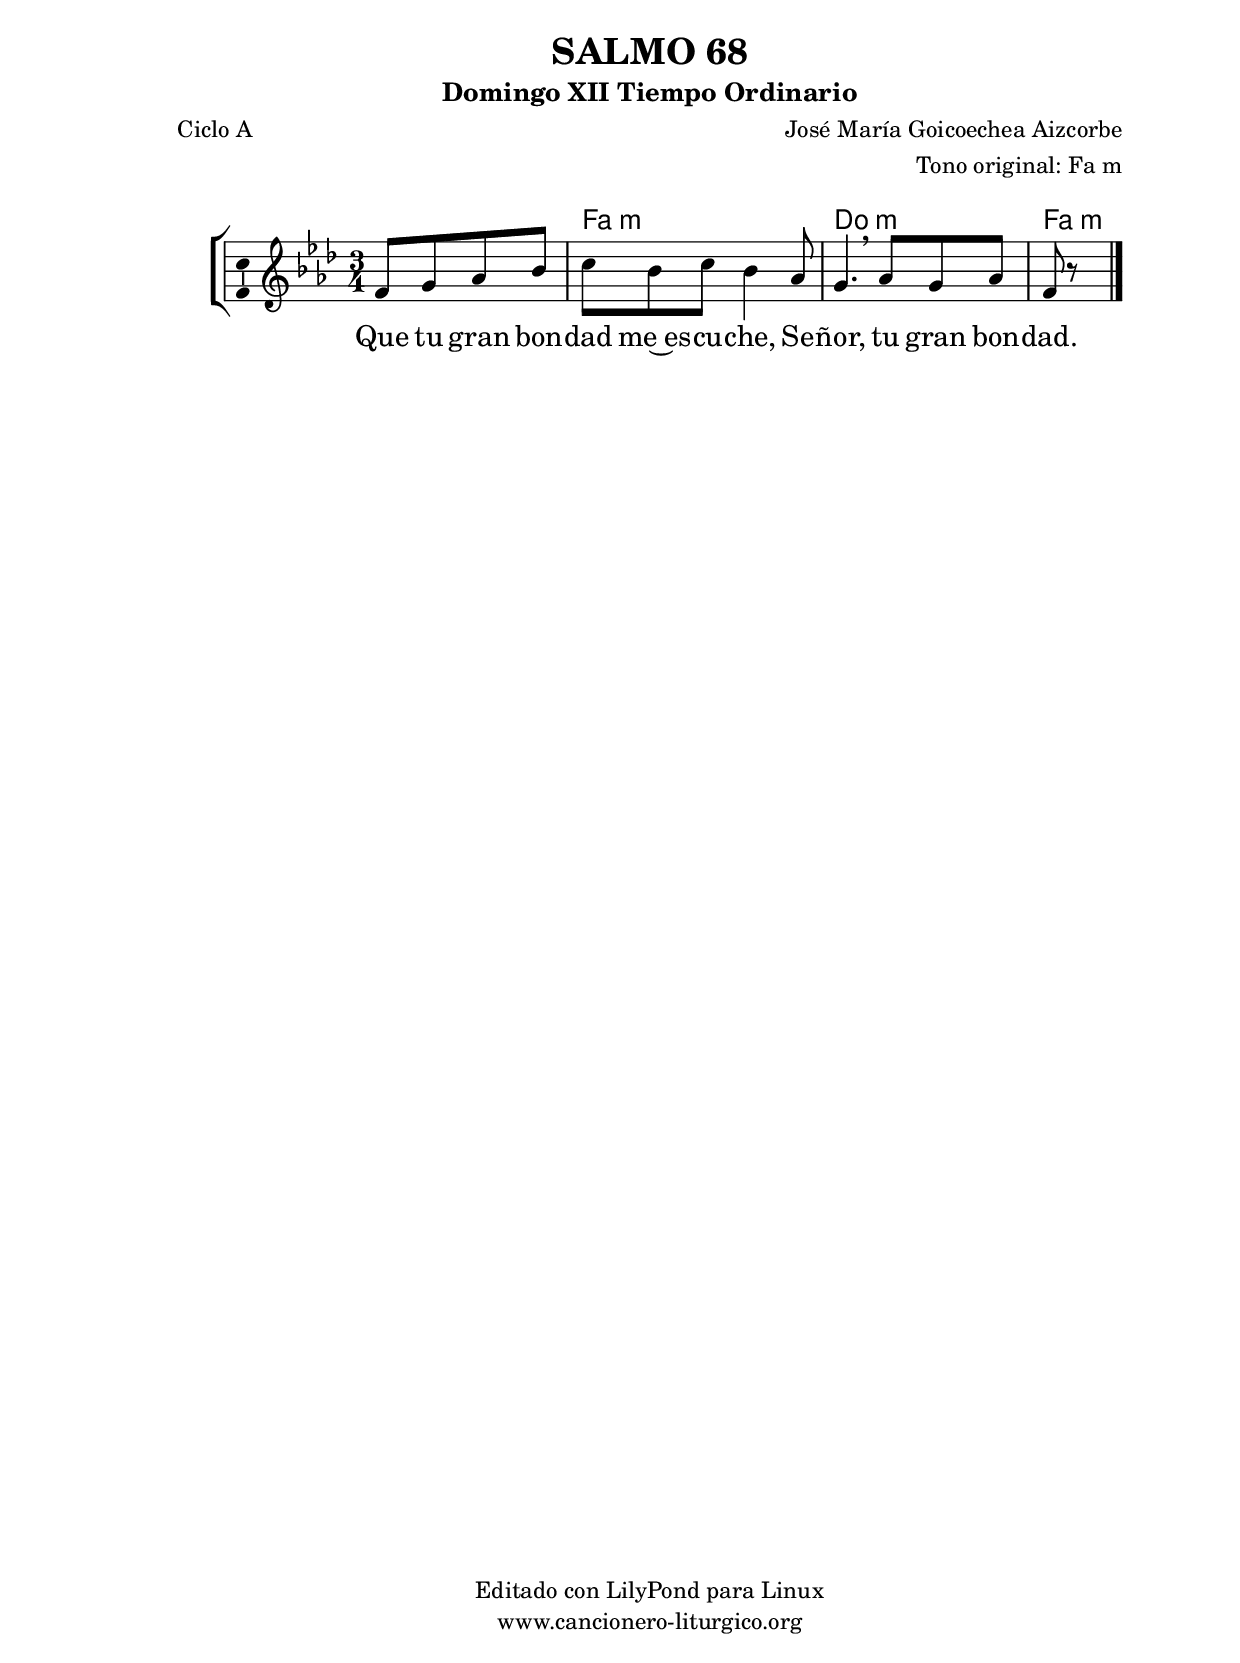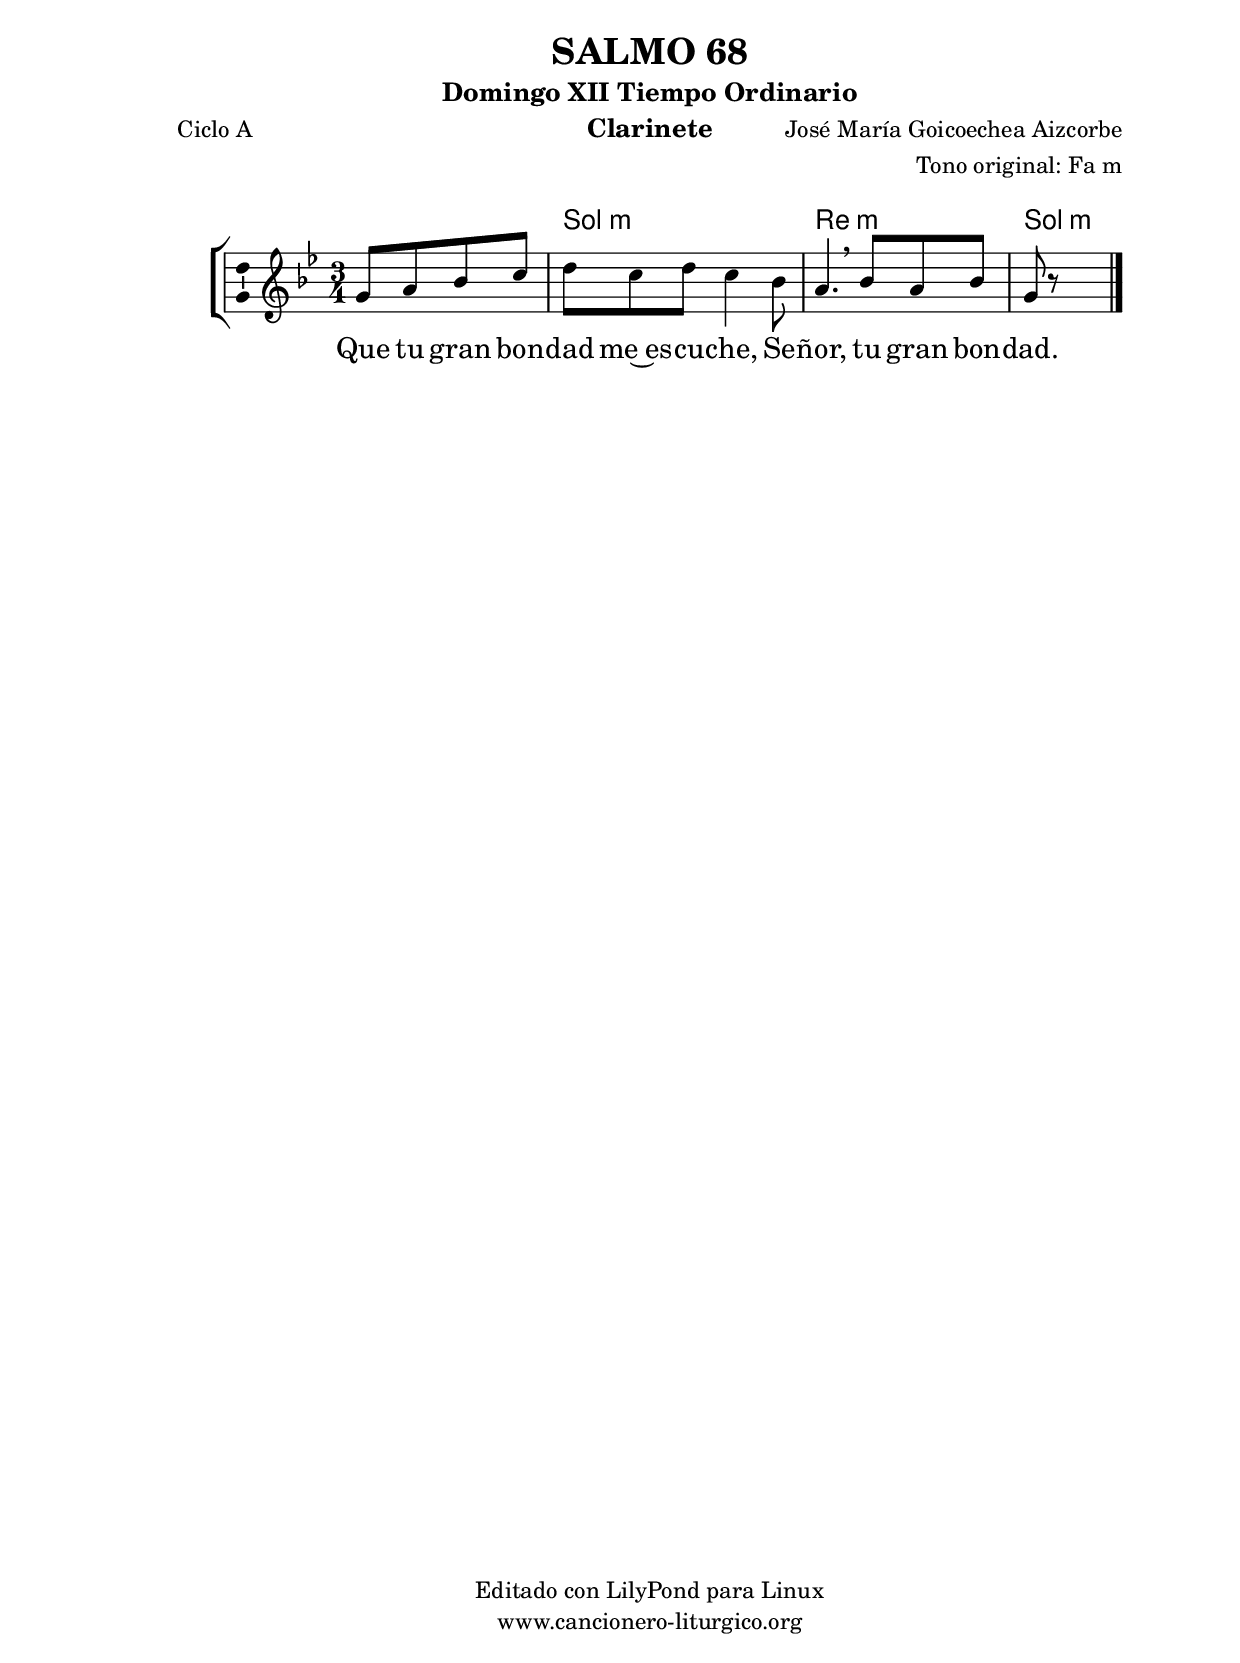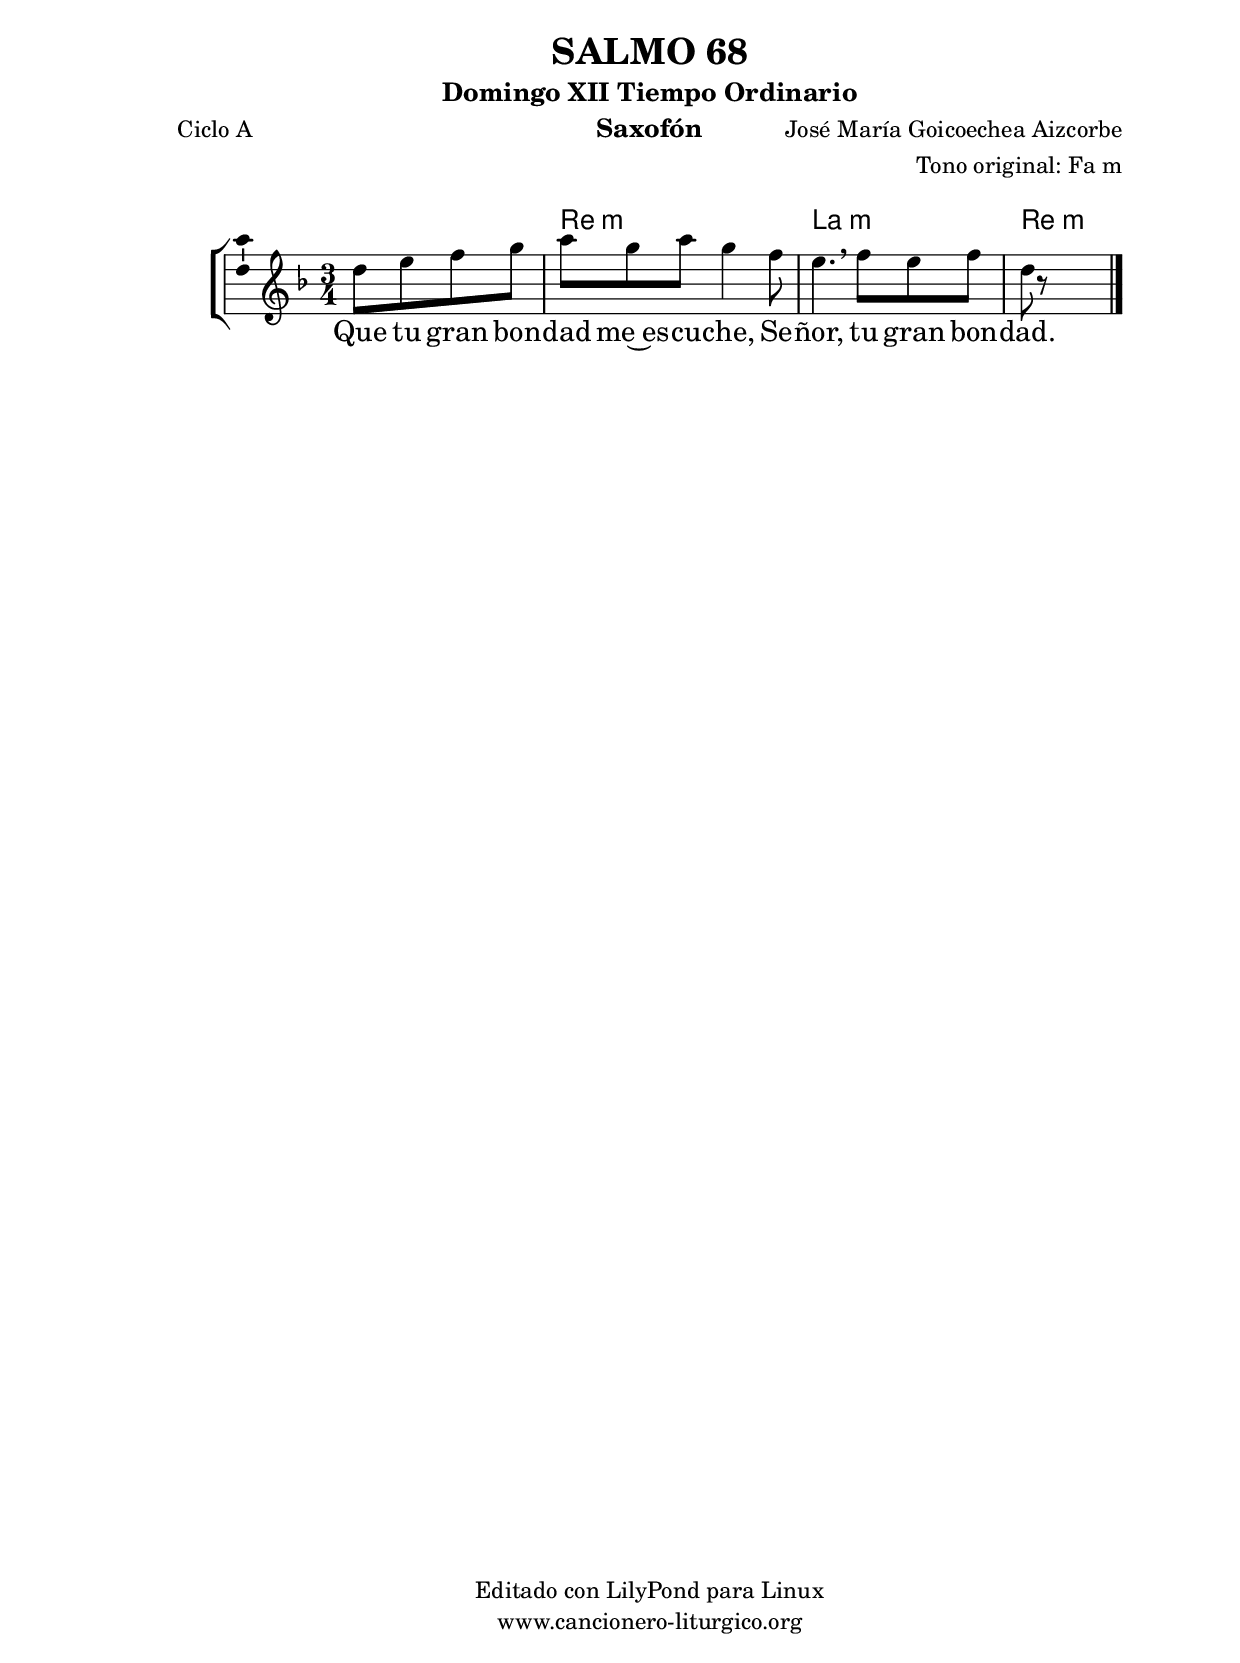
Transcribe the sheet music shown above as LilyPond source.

%
%para convertir .midi en .wav:
%timidity filename.midi -Ow -o finename.wav
%
%
%Para convertir de .wav a .mp3:
%lame -h -m j filename.wav
%
%
%para escuchar el midi:
%timidity nombrefichero.midi
%


%versión de lilypond para la que se ha escrito esta partitura:
\version "2.16.0"

	%Tamaño papel
	#(set-default-paper-size "a4")
	%Tamaño partitura
	#(set-global-staff-size 20)
	%No responde al pulsar sobre una nota
	#(ly:set-option 'point-and-click #f)

%parámetros del encabezamiento:
\header {
	title = "SALMO 68"
	subtitle = "Domingo XII Tiempo Ordinario"
	composer = "José María Goicoechea Aizcorbe"
	poet = "Ciclo A"
	meter = ""
	arranger = "Tono original: Fa m"
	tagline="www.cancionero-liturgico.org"
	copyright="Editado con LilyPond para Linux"
	tiempo = "Ordinario"
	usos = "Salmo"
	letra = "Que tu gran bondad me escuche, Señor, tu gran bondad."
	}

%parámetros asociados al papel:
\paper  {
	oddHeaderMarkup = \markup {\fill-line { \on-the-fly #not-first-page \fromproperty #'header:title \on-the-fly #not-first-page \fromproperty #'header:composer }}
	evenHeaderMarkup = \markup {\fill-line { \fromproperty #'header:composer \fromproperty #'header:title }}
	#(set-paper-size "a4")
	print-page-number = ##f
	first-page-number = 1
	print-first-page-number = ##f
%	head-separation = 3.0 \cm
	top-margin = 2.0 \cm
	bottom-margin = 0.5\cm
%%%	bottom-margin = -1.0\cm
	left-margin = 3.0 \cm
	line-width = 16.0 \cm 
	indent = 8\mm
	interscoreline = 2.\mm
	between-system-space = 15\mm
%	para que las partituras no llenen la hoja:
	ragged-bottom = ##t
%	idem para la última hoja:
	ragged-last-bottom = ##f
%	para que las partituras llenen el ancho del papel:
	ragged-last = ##f
	after-title-space = 2.5 \cm
%page-count=1
system-count=1

	%Flexible Vertical Spacing
%	markup-markup-spacing =
%	#'((basic-distance . 15) (minimum-distance . 15) (padding . 3))
	markup-system-spacing =
	#'((basic-distance . 15) (minimum-distance . 15) (padding . 3))
	system-system-spacing =
	#'((basic-distance . 15) (minimum-distance . 15) (padding . 3))
	score-system-spacing =
	#'((basic-distance . 15) (minimum-distance . 15) (padding . 5))
%	top-system-spacing = % header
%	#'((basic-distance . 8) (minimum-distance . 0) (padding . 3))
%	top-markup-spacing =
%	#'((basic-distance . 20) (minimum-distance . 20) (padding . 3))
	last-bottom-spacing = % footer
	#'((basic-distance . 5) (minimum-distance . 5) (padding . 3))
%	score-markup-spacing =
%	#'((basic-distance . 16) (minimum-distance . 13) (padding . 3))

	}


%parámetros que afectan a toda la partitura:
global =  {
	%clave de sol (G):
	\clef G
	%armadura:
%	\transpose f g
	\key f \minor
	\tempo 4=80
	\set Score.tempoHideNote = ##t
	}


acordes = {
	\italianChords
	\chordmode {
%	\transpose f g
{
s2.
f2.:m c:m f:m

	}
	}
}


melodia = 
{
%	\transpose f g
	\relative c'{
	\time 3/4

s4 f8 g aes bes
c8 bes c bes4 aes8
g4. \breathe aes8 g aes
f8 r8 s2

	\bar "|."
	}
	}


texto = \lyricmode {
Que tu gran bon -- dad me~es -- cu -- che, Se -- ñor, tu gran bon -- dad.
	}


acordesStaff = \context ChordNames = acordesStaff <<
	\set chordChanges = ##t
	\acordes
	>>


vozStaff = \context Voice = vozStaff
\with {\consists "Ambitus_engraver"}
<<
%	\set Staff.instrumentName = ""
%	\set Staff.shortInstrumentName = ""
%	\set Staff.midiInstrument = #"clarinet"
%	\set Staff.midiInstrument = #"cello"
%	\set Staff.midiInstrument = #"flute"
	\set Staff.midiInstrument = #"electric guitar (jazz)"
%	\set Staff.midiInstrument = #"english horn"
%	\set Staff.midiInstrument = #"violin"
%	\set Staff.midiInstrument = #"glockenspiel"
	\set Staff.midiMinimumVolume = #0.7
	\set Staff.midiMaximumVolume = #0.9
	\global
	\melodia
	>>


textoStaff = \context Lyrics = textoStaff <<
	\lyricsto vozStaff \texto
	>>

\book {
	\score {
		\context ChoirStaff {
			\override StaffGroup.SystemStartBracket #'collapse-height = #1
			\override Score.SystemStartBar #'collapse-height = #1
			<<
			\acordesStaff
			\vozStaff
			\textoStaff
			>>
			}
		\layout {
	    		\context {
				\Lyrics
				\override LyricText #'font-size = #2
				}
	   		 \context {
				\Score
				%fontSize = #3
				\override StaffSymbol #'staff-space = #(magstep +3)
				%\override Beam #'thickness = #0.55
				%\override SpacingSpanner #'spacing-increment = #1.0
				%\override Slur #'height-limit = #1.5
				}
			}
		}
	\score {
		\unfoldRepeats
		\context ChoirStaff {
			<<
			\acordesStaff
			\vozStaff
			>>
			}
		\midi {
	  		\context {
	  			\Score
				tempoWholesPerMinute = #(ly:make-moment 70 4)
				}
			}
		}
	}

%Partitura para clarinete
#(define output-suffix "C")
\book {
	\header{
		instrument = "Clarinete"
		}
	\score {
		\context ChoirStaff {
			\override StaffGroup.SystemStartBracket #'collapse-height = #1
			\override Score.SystemStartBar #'collapse-height = #1
\transpose c d
			<<
			\acordesStaff
			\vozStaff
			\textoStaff
			>>
			}
		\layout {
	    		\context {
				\Lyrics
				\override LyricText #'font-size = #2
				}
	   		 \context {
				\Score
				\override StaffSymbol #'staff-space = #(magstep +3)
				}
			}
		}
	}

%Partitura para saxofón
#(define output-suffix "S")
\book {
	\header{
		instrument = "Saxofón"
		}
	\score {
		\context ChoirStaff {
			\override StaffGroup.SystemStartBracket #'collapse-height = #1
			\override Score.SystemStartBar #'collapse-height = #1
\transpose c a
			<<
			\acordesStaff
			\vozStaff
			\textoStaff
			>>
			}
		\layout {
	    		\context {
				\Lyrics
				\override LyricText #'font-size = #2
				}
	   		 \context {
				\Score
				\override StaffSymbol #'staff-space = #(magstep +3)
				}
			}
		}
	}

